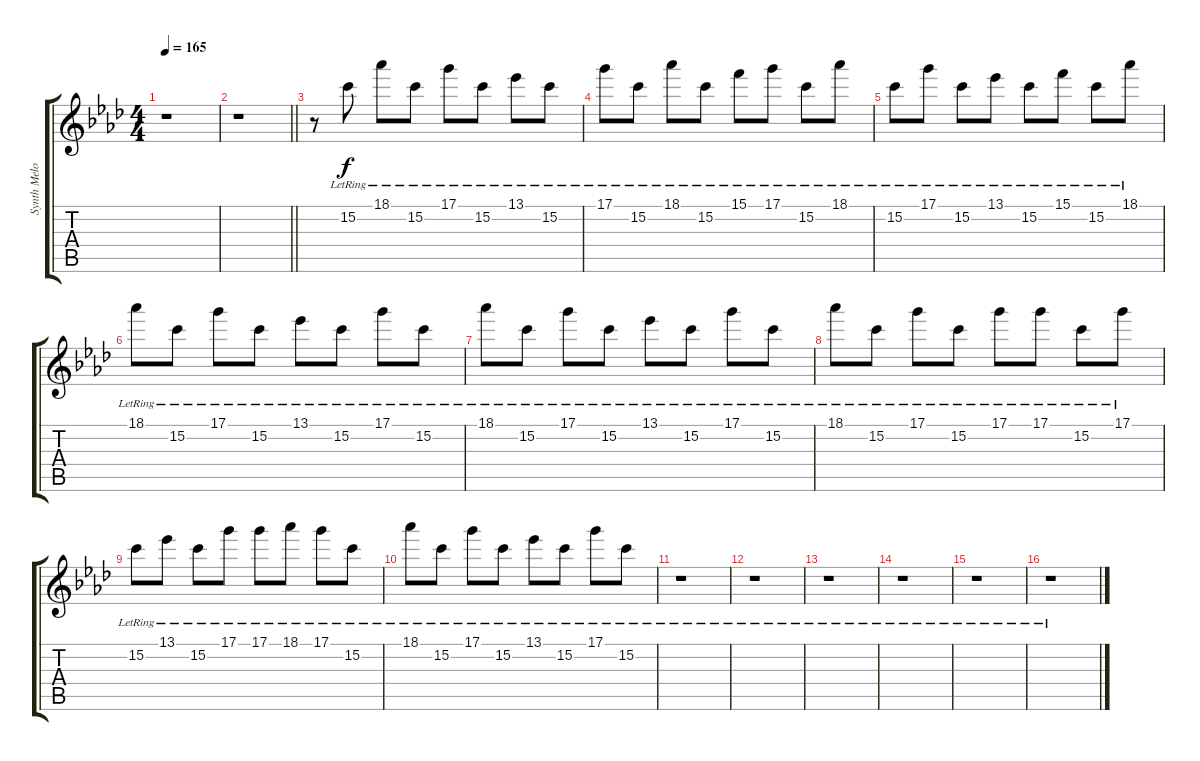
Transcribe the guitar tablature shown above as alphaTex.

\track ("Synth Melody Piano" "Synth Melo") {instrument acousticgrandpiano}
\staff {score tabs}
\tuning (D5 A4 F4 C4 G3 C3) {hide}
\ts (4 4)
\tempo 165
\clef g2
\ks ab
r.1{dy f} |
\barLineRight lightlight
r.1 |
\section ("" "")
r.8 15.2{lr}.8 18.1{lr}.8 15.2{lr}.8 17.1{lr}.8 15.2{lr}.8 13.1{lr}.8 15.2{lr}.8 |
17.1{lr}.8 15.2{lr}.8 18.1{lr}.8 15.2{lr}.8 15.1{lr}.8 17.1{lr}.8 15.2{lr}.8 18.1{lr}.8 |
15.2{lr}.8 17.1{lr}.8 15.2{lr}.8 13.1{lr}.8 15.2{lr}.8 15.1{lr}.8 15.2{lr}.8 18.1{lr}.8 |
18.1{lr}.8 15.2{lr}.8 17.1{lr}.8 15.2{lr}.8 13.1{lr}.8 15.2{lr}.8 17.1{lr}.8 15.2{lr}.8 |
18.1{lr}.8 15.2{lr}.8 17.1{lr}.8 15.2{lr}.8 13.1{lr}.8 15.2{lr}.8 17.1{lr}.8 15.2{lr}.8 |
18.1{lr}.8 15.2{lr}.8 17.1{lr}.8 15.2{lr}.8 17.1{lr}.8 17.1{lr}.8 15.2{lr}.8 17.1{lr}.8 |
15.2{lr}.8 13.1{lr}.8 15.2{lr}.8 17.1{lr}.8 17.1{lr}.8 18.1{lr}.8 17.1{lr}.8 15.2{lr}.8 |
18.1{lr}.8 15.2{lr}.8 17.1{lr}.8 15.2{lr}.8 13.1{lr}.8 15.2{lr}.8 17.1{lr}.8 15.2{lr}.8 |
r.1 |
r.1 |
r.1 |
r.1 |
r.1 |
r.1
